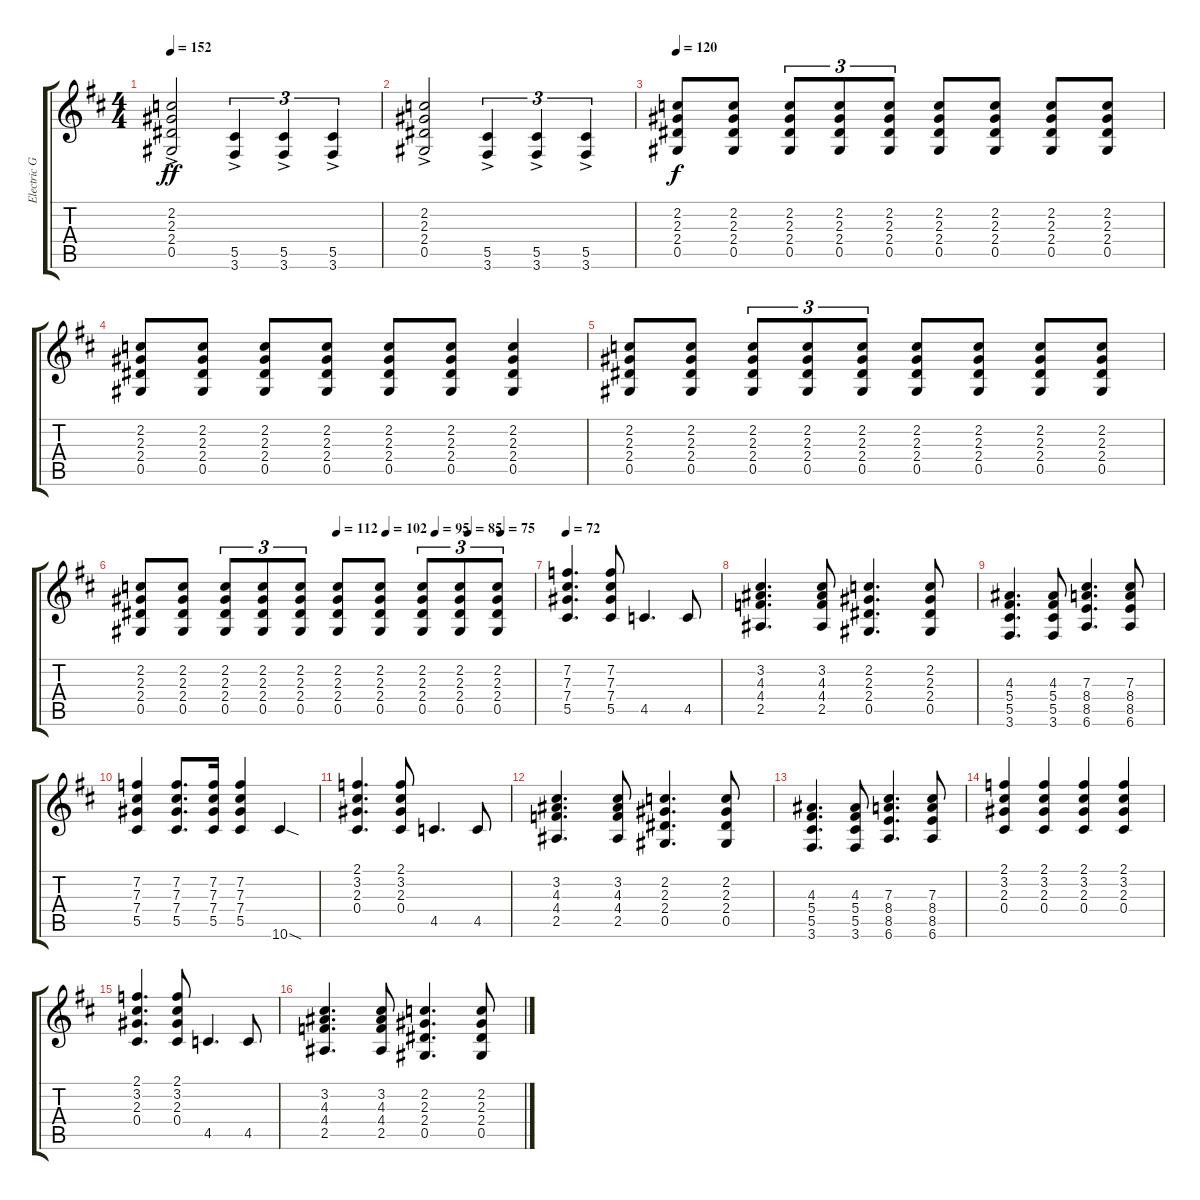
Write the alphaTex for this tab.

\track ("Electric Guitar 2" "Electric G") {instrument overdrivenguitar}
\staff {score tabs}
\tuning (Eb4 Bb3 Gb3 Db3 Ab2 Eb2) {hide}
\ts (4 4)
\tempo 152
\clef g2
\ks d
(2.2{ac} 2.3{ac} 2.4{ac} 0.5{ac}).2{dy ff} (5.5{ac} 3.6{ac}).4{tu (3 2)} (5.5{ac} 3.6{ac}).4{tu (3 2)} (5.5{ac} 3.6{ac}).4{tu (3 2)} |
(2.2{ac} 2.3{ac} 2.4{ac} 0.5{ac}).2 (5.5{ac} 3.6{ac}).4{tu (3 2)} (5.5{ac} 3.6{ac}).4{tu (3 2)} (5.5{ac} 3.6{ac}).4{tu (3 2)} |
\tempo 120
(2.2 2.3 2.4 0.5).8{dy f} (2.2 2.3 2.4 0.5).8 (2.2 2.3 2.4 0.5).8{tu (3 2)} (2.2 2.3 2.4 0.5).8{tu (3 2)} (2.2 2.3 2.4 0.5).8{tu (3 2)} (2.2 2.3 2.4 0.5).8 (2.2 2.3 2.4 0.5).8 (2.2 2.3 2.4 0.5).8 (2.2 2.3 2.4 0.5).8 |
(2.2 2.3 2.4 0.5).8 (2.2 2.3 2.4 0.5).8 (2.2 2.3 2.4 0.5).8 (2.2 2.3 2.4 0.5).8 (2.2 2.3 2.4 0.5).8 (2.2 2.3 2.4 0.5).8 (2.2 2.3 2.4 0.5).4 |
(2.2 2.3 2.4 0.5).8 (2.2 2.3 2.4 0.5).8 (2.2 2.3 2.4 0.5).8{tu (3 2)} (2.2 2.3 2.4 0.5).8{tu (3 2)} (2.2 2.3 2.4 0.5).8{tu (3 2)} (2.2 2.3 2.4 0.5).8 (2.2 2.3 2.4 0.5).8 (2.2 2.3 2.4 0.5).8 (2.2 2.3 2.4 0.5).8 |
\tempo (112 0.5)
\tempo (102 0.625)
\tempo (95 0.75)
\tempo (85 0.8333333333333334)
\tempo (75 0.9166666666666666)
(2.2 2.3 2.4 0.5).8 (2.2 2.3 2.4 0.5).8 (2.2 2.3 2.4 0.5).8{tu (3 2)} (2.2 2.3 2.4 0.5).8{tu (3 2)} (2.2 2.3 2.4 0.5).8{tu (3 2)} (2.2 2.3 2.4 0.5).8 (2.2 2.3 2.4 0.5).8 (2.2 2.3 2.4 0.5).8{tu (3 2)} (2.2 2.3 2.4 0.5).8{tu (3 2)} (2.2 2.3 2.4 0.5).8{tu (3 2)} |
\tempo 72
(7.2 7.3 7.4 5.5).4{d} (7.2 7.3 7.4 5.5).8 4.5.4{d} 4.5.8 |
(3.2 4.3 4.4 2.5).4{d} (3.2 4.3 4.4 2.5).8 (2.2 2.3 2.4 0.5).4{d} (2.2 2.3 2.4 0.5).8 |
(4.3 5.4 5.5 3.6).4{d} (4.3 5.4 5.5 3.6).8 (7.3 8.4 8.5 6.6).4{d} (7.3 8.4 8.5 6.6).8 |
(7.2 7.3 7.4 5.5).4 (7.2 7.3 7.4 5.5).8{d} (7.2 7.3 7.4 5.5).16 (7.2 7.3 7.4 5.5).4 10.6{sod}.4 |
(2.1 3.2 2.3 0.4).4{d} (2.1 3.2 2.3 0.4).8 4.5.4{d} 4.5.8 |
(3.2 4.3 4.4 2.5).4{d} (3.2 4.3 4.4 2.5).8 (2.2 2.3 2.4 0.5).4{d} (2.2 2.3 2.4 0.5).8 |
(4.3 5.4 5.5 3.6).4{d} (4.3 5.4 5.5 3.6).8 (7.3 8.4 8.5 6.6).4{d} (7.3 8.4 8.5 6.6).8 |
(2.1 3.2 2.3 0.4).4 (2.1 3.2 2.3 0.4).4 (2.1 3.2 2.3 0.4).4 (2.1 3.2 2.3 0.4).4 |
(2.1 3.2 2.3 0.4).4{d} (2.1 3.2 2.3 0.4).8 4.5.4{d} 4.5.8 |
(3.2 4.3 4.4 2.5).4{d} (3.2 4.3 4.4 2.5).8 (2.2 2.3 2.4 0.5).4{d} (2.2 2.3 2.4 0.5).8
